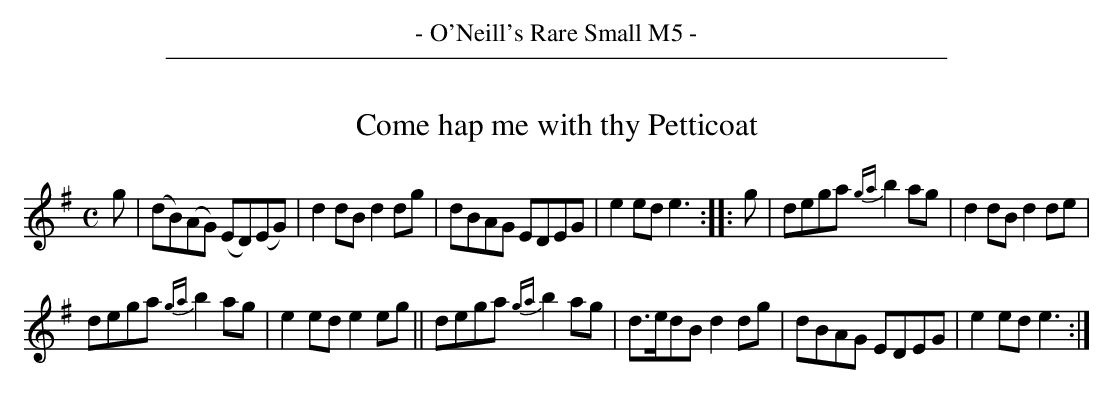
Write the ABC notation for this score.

X:1
T: Come hap me with thy Petticoat
M: C
L: 1/8
K: G	% Ending on Em
g |\
(dB)(AG) (ED)(EG) | d2dB d2dg | dBAG EDEG | e2ed e3 :: g | dega {ga}b2ag | d2dB d2de |
dega {ga}b2ag | e2ed e2eg || dega {ga}b2ag | d>edB d2dg | dBAG EDEG | e2ed e3 :|
